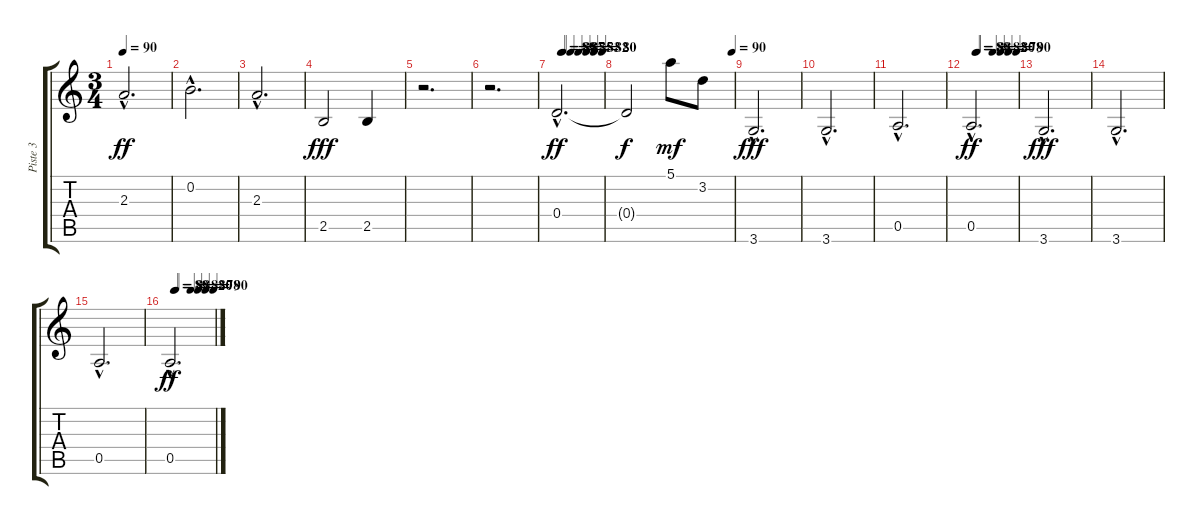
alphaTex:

\track ("Piste 3" "Piste 3") {instrument acousticguitarnylon}
\staff {score tabs}
\tuning (E4 B3 G3 D3 A2 E2) {hide}
\ts (3 4)
\tempo 90
\clef g2
\ks c
2.3{hac}.2{d dy ff} |
0.2{hac}.2{d} |
2.3{hac}.2{d} |
2.5.2{dy fff} 2.5.4 |
r.2{d} |
r.2{d} |
\tempo (89 0.125)
\tempo (88 0.1527777777777778)
\tempo (87 0.3194444444444444)
\tempo (85 0.4861111111111111)
\tempo (83 0.6527777777777778)
\tempo (82 0.8194444444444444)
\tempo (80 0.9861111111111112)
0.4{hac}.2{d dy ff} |
\tempo (90 0.9861111111111112)
0.4{t}.2{dy f} 5.1.8{dy mf} 3.2.8 |
3.6{hac}.2{d dy fff} |
3.6{hac}.2{d} |
0.5{hac}.2{d} |
\tempo (89 0.125)
\tempo (88 0.1527777777777778)
\tempo (82 0.4861111111111111)
\tempo (80 0.6527777777777778)
\tempo (78 0.8194444444444444)
\tempo (90 0.9861111111111112)
0.5{hac}.2{d dy ff} |
3.6{hac}.2{d dy fff} |
3.6{hac}.2{d} |
0.5{hac}.2{d} |
\tempo (89 0.125)
\tempo (88 0.1527777777777778)
\tempo (82 0.4861111111111111)
\tempo (80 0.6527777777777778)
\tempo (78 0.8194444444444444)
\tempo (90 0.9861111111111112)
0.5{hac}.2{d dy ff}
